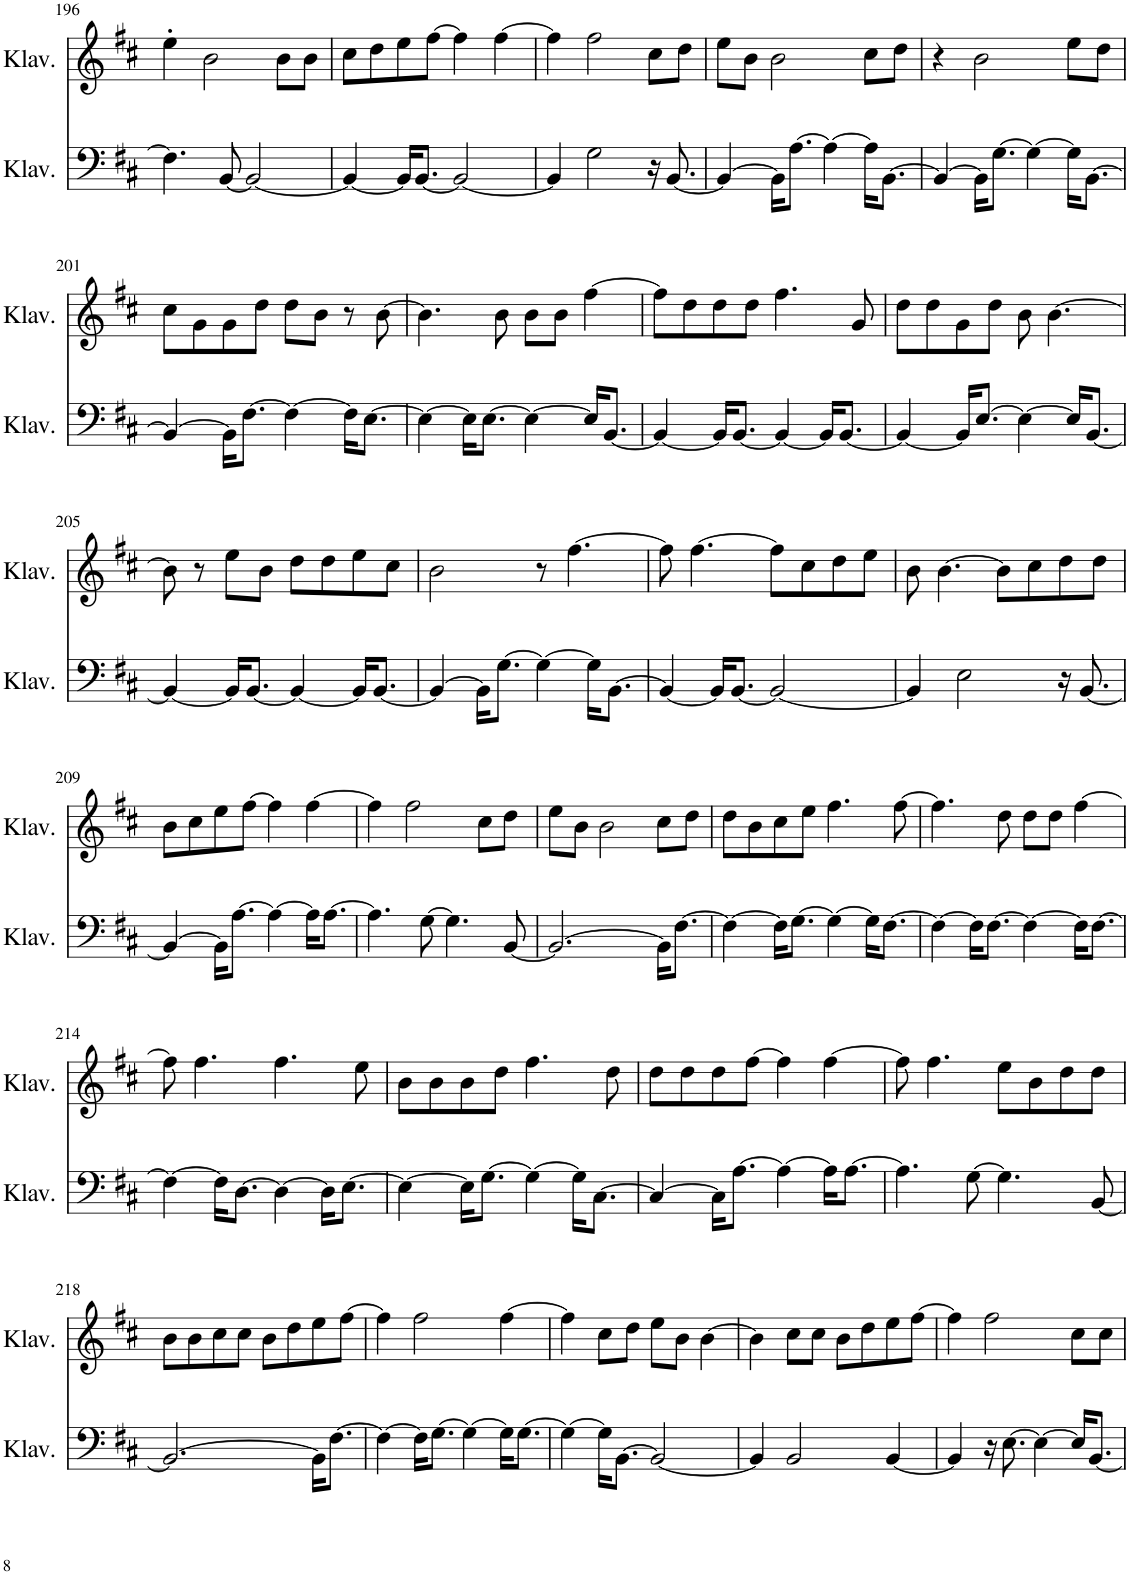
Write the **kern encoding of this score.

**kern	**kern
*part2	*part1
*staff2	*staff1
*I"Klavier	*I"Klavier
*I'Klav.	*I'Klav.
!!LO:PB:g=z
*clefF4	*clefG2
*k[f#c#]	*k[f#c#]
*M4/4	*M4/4
=196	=196
4.F#\]	4ee'\
.	2b\
[8BB/	.
2BB/_	.
.	8b\L
.	8b\J
=197	=197
4BB/_	8cc#\L
.	8dd\
16BB/KL]	8ee\
[8.BB/J	.
.	[8ff#\J
2BB/_	4ff#\]
.	[4ff#\
=198	=198
4BB/]	4ff#\]
2G\	2ff#\
16r	8cc#\L
[8.BB/	.
.	8dd\J
=199	=199
4BB/_	8ee\L
.	8b\J
16BB\KL]	2b\
[8.A\J	.
4A\_	.
16A\KL]	8cc#\L
[8.BB\J	.
.	8dd\J
=200	=200
4BB/_	4r
16BB\KL]	2b\
[8.G\J	.
4G\_	.
16G\KL]	8ee\L
[8.BB\J	.
.	8dd\J
!!LO:LB:g=z
=201	=201
4BB/_	8cc#\L
.	8g\
16BB\KL]	8g\
[8.F#\J	.
.	8dd\J
4F#\_	8dd\L
.	8b\J
16F#\KL]	8r
[8.E\J	.
.	[8b\
=202	=202
4E\_	4.b\]
16E\KL]	.
[8.E\J	.
.	8b\
4E\_	8b\L
.	8b\J
16E/KL]	[4ff#\
[8.BB/J	.
=203	=203
4BB/_	8ff#\L]
.	8dd\
16BB/KL]	8dd\
[8.BB/J	.
.	8dd\J
4BB/_	4.ff#\
16BB/KL]	.
[8.BB/J	.
.	8g/
=204	=204
4BB/_	8dd\L
.	8dd\
16BB/KL]	8g\
[8.E/J	.
.	8dd\J
4E\_	8b\
.	[4.b\
16E/KL]	.
[8.BB/J	.
!!LO:LB:g=z
=205	=205
4BB/_	8b\]
.	8r
16BB/KL]	8ee\L
[8.BB/J	.
.	8b\J
4BB/_	8dd\L
.	8dd\
16BB/KL]	8ee\
[8.BB/J	.
.	8cc#\J
=206	=206
4BB/_	2b\
16BB\KL]	.
[8.G\J	.
4G\_	8r
.	[4.ff#\
16G\KL]	.
[8.BB\J	.
=207	=207
4BB/_	8ff#\]
.	[4.ff#\
16BB/KL]	.
[8.BB/J	.
2BB/_	8ff#\L]
.	8cc#\
.	8dd\
.	8ee\J
=208	=208
4BB/]	8b\
.	[4.b\
2E\	.
.	8b\L]
.	8cc#\
16r	8dd\
[8.BB/	.
.	8dd\J
!!LO:LB:g=z
=209	=209
4BB/_	8b\L
.	8cc#\
16BB\KL]	8ee\
[8.A\J	.
.	[8ff#\J
4A\_	4ff#\]
16A\KL]	[4ff#\
[8.A\J	.
=210	=210
4.A\]	4ff#\]
.	2ff#\
[8G\	.
4.G\]	.
.	8cc#\L
[8BB/	8dd\J
=211	=211
2.BB/_	8ee\L
.	8b\J
.	2b\
16BB\KL]	8cc#\L
[8.F#\J	.
.	8dd\J
=212	=212
4F#\_	8dd\L
.	8b\
16F#\KL]	8cc#\
[8.G\J	.
.	8ee\J
4G\_	4.ff#\
16G\KL]	.
[8.F#\J	.
.	[8ff#\
=213	=213
4F#\_	4.ff#\]
16F#\KL]	.
[8.F#\J	.
.	8dd\
4F#\_	8dd\L
.	8dd\J
16F#\KL]	[4ff#\
[8.F#\J	.
!!LO:LB:g=z
=214	=214
4F#\_	8ff#\]
.	4.ff#\
16F#\KL]	.
[8.D\J	.
4D\_	4.ff#\
16D\KL]	.
[8.E\J	.
.	8ee\
=215	=215
4E\_	8b\L
.	8b\
16E\KL]	8b\
[8.G\J	.
.	8dd\J
4G\_	4.ff#\
16G\KL]	.
[8.C#\J	.
.	8dd\
=216	=216
4C#/_	8dd\L
.	8dd\
16C#\KL]	8dd\
[8.A\J	.
.	[8ff#\J
4A\_	4ff#\]
16A\KL]	[4ff#\
[8.A\J	.
=217	=217
4.A\]	8ff#\]
.	4.ff#\
[8G\	.
4.G\]	8ee\L
.	8b\
.	8dd\
[8BB/	8dd\J
!!LO:LB:g=z
=218	=218
2.BB/_	8b\L
.	8b\
.	8cc#\
.	8cc#\J
.	8b\L
.	8dd\
16BB\KL]	8ee\
[8.F#\J	.
.	[8ff#\J
=219	=219
4F#\_	4ff#\]
16F#\KL]	2ff#\
[8.G\J	.
4G\_	.
16G\KL]	[4ff#\
[8.G\J	.
=220	=220
4G\_	4ff#\]
16G\KL]	8cc#\L
[8.BB\J	.
.	8dd\J
2BB/_	8ee\L
.	8b\J
.	[4b\
=221	=221
4BB/]	4b\]
2BB/	8cc#\L
.	8cc#\J
.	8b\L
.	8dd\
[4BB/	8ee\
.	[8ff#\J
=222	=222
4BB/]	4ff#\]
16r	2ff#\
[8.E\	.
4E\_	.
16E/KL]	8cc#\L
[8.BB/J	.
.	8cc#\J
=	=
*-	*-
